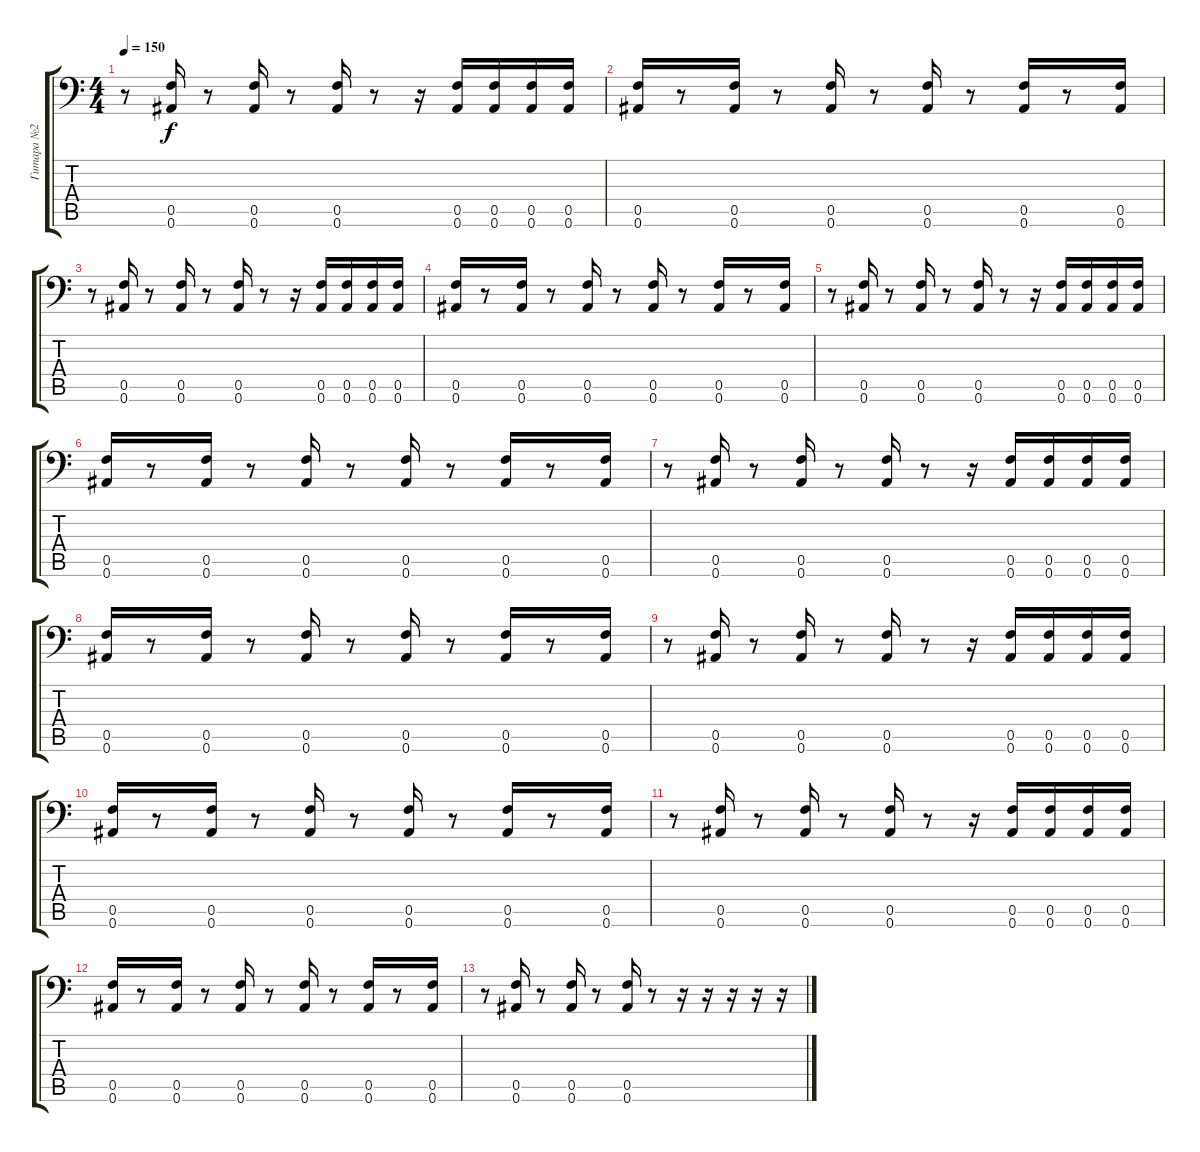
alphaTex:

\track ("Гитара №2" "Гитара №2") {instrument distortionguitar}
\staff {score tabs}
\tuning (C4 G3 Eb3 Bb2 F2 Bb1) {hide}
\ts (4 4)
\tempo 150
\clef f4
\ks c
r.8{dy f} (0.5 0.6).16 r.8 (0.5 0.6).16 r.8 (0.5 0.6).16 r.8 r.16 (0.5 0.6).16 (0.5 0.6).16 (0.5 0.6).16 (0.5 0.6).16 |
(0.5 0.6).16 r.8 (0.5 0.6).16 r.8 (0.5 0.6).16 r.8 (0.5 0.6).16 r.8 (0.5 0.6).16 r.8 (0.5 0.6).16 |
r.8 (0.5 0.6).16 r.8 (0.5 0.6).16 r.8 (0.5 0.6).16 r.8 r.16 (0.5 0.6).16 (0.5 0.6).16 (0.5 0.6).16 (0.5 0.6).16 |
(0.5 0.6).16 r.8 (0.5 0.6).16 r.8 (0.5 0.6).16 r.8 (0.5 0.6).16 r.8 (0.5 0.6).16 r.8 (0.5 0.6).16 |
r.8 (0.5 0.6).16 r.8 (0.5 0.6).16 r.8 (0.5 0.6).16 r.8 r.16 (0.5 0.6).16 (0.5 0.6).16 (0.5 0.6).16 (0.5 0.6).16 |
(0.5 0.6).16 r.8 (0.5 0.6).16 r.8 (0.5 0.6).16 r.8 (0.5 0.6).16 r.8 (0.5 0.6).16 r.8 (0.5 0.6).16 |
r.8 (0.5 0.6).16 r.8 (0.5 0.6).16 r.8 (0.5 0.6).16 r.8 r.16 (0.5 0.6).16 (0.5 0.6).16 (0.5 0.6).16 (0.5 0.6).16 |
(0.5 0.6).16 r.8 (0.5 0.6).16 r.8 (0.5 0.6).16 r.8 (0.5 0.6).16 r.8 (0.5 0.6).16 r.8 (0.5 0.6).16 |
r.8 (0.5 0.6).16 r.8 (0.5 0.6).16 r.8 (0.5 0.6).16 r.8 r.16 (0.5 0.6).16 (0.5 0.6).16 (0.5 0.6).16 (0.5 0.6).16 |
(0.5 0.6).16 r.8 (0.5 0.6).16 r.8 (0.5 0.6).16 r.8 (0.5 0.6).16 r.8 (0.5 0.6).16 r.8 (0.5 0.6).16 |
r.8 (0.5 0.6).16 r.8 (0.5 0.6).16 r.8 (0.5 0.6).16 r.8 r.16 (0.5 0.6).16 (0.5 0.6).16 (0.5 0.6).16 (0.5 0.6).16 |
(0.5 0.6).16 r.8 (0.5 0.6).16 r.8 (0.5 0.6).16 r.8 (0.5 0.6).16 r.8 (0.5 0.6).16 r.8 (0.5 0.6).16 |
r.8 (0.5 0.6).16 r.8 (0.5 0.6).16 r.8 (0.5 0.6).16 r.8 r.16 r.16 r.16 r.16 r.16
